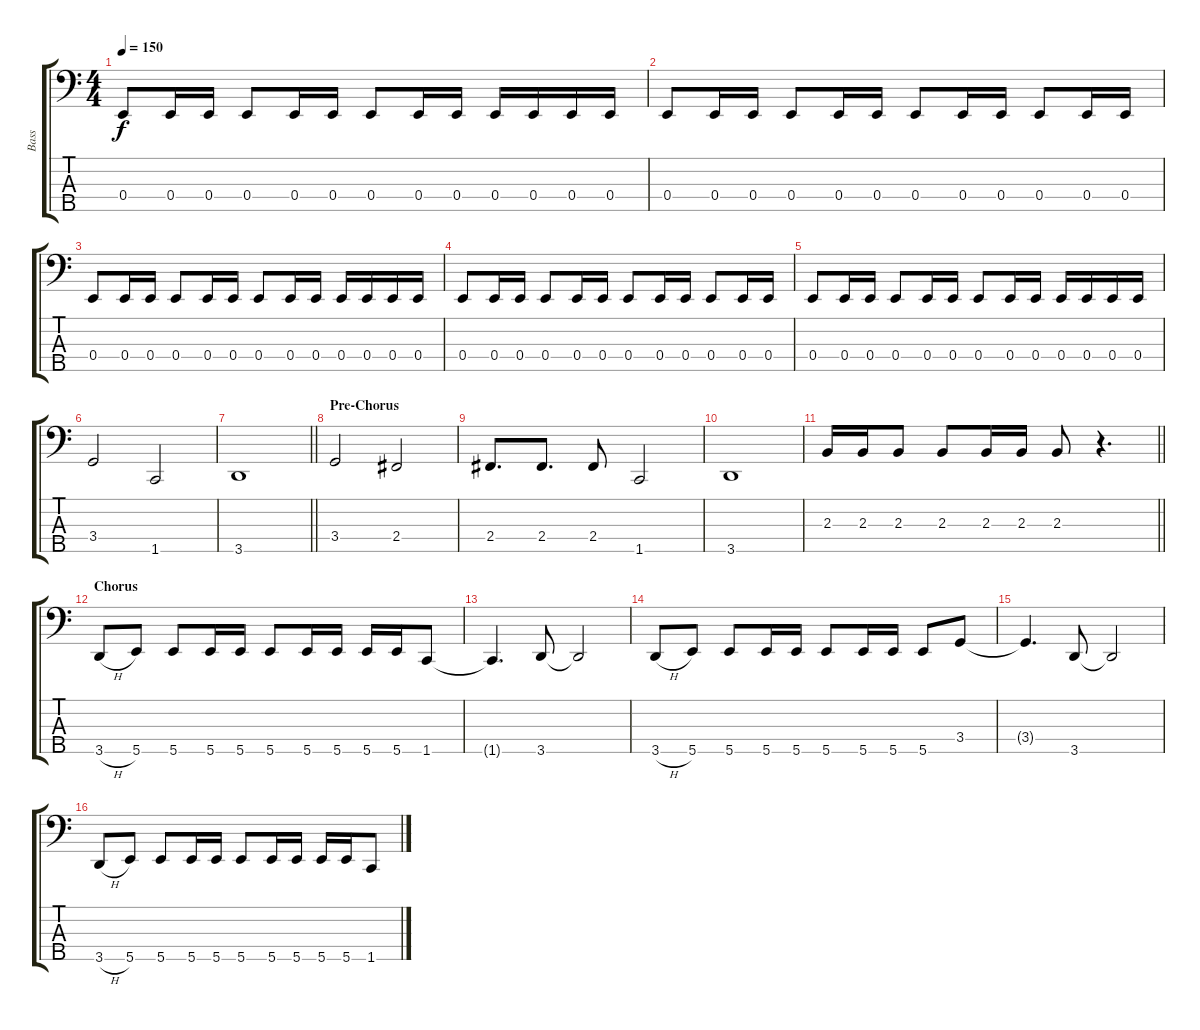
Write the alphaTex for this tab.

\track ("Bass" "Bass") {instrument electricbassfinger}
\staff {score tabs}
\tuning (G2 D2 A1 E1 B0) {hide}
\ts (4 4)
\tempo 150
\clef f4
\ks c
0.4.8{dy f} 0.4.16 0.4.16 0.4.8 0.4.16 0.4.16 0.4.8 0.4.16 0.4.16 0.4.16 0.4.16 0.4.16 0.4.16 |
0.4.8 0.4.16 0.4.16 0.4.8 0.4.16 0.4.16 0.4.8 0.4.16 0.4.16 0.4.8 0.4.16 0.4.16 |
0.4.8 0.4.16 0.4.16 0.4.8 0.4.16 0.4.16 0.4.8 0.4.16 0.4.16 0.4.16 0.4.16 0.4.16 0.4.16 |
0.4.8 0.4.16 0.4.16 0.4.8 0.4.16 0.4.16 0.4.8 0.4.16 0.4.16 0.4.8 0.4.16 0.4.16 |
0.4.8 0.4.16 0.4.16 0.4.8 0.4.16 0.4.16 0.4.8 0.4.16 0.4.16 0.4.16 0.4.16 0.4.16 0.4.16 |
3.4.2 1.5.2 |
\barLineRight lightlight
3.5.1 |
\section ("" "Pre-Chorus")
3.4.2 2.4.2 |
2.4.8{d} 2.4.8{d} 2.4.8 1.5.2 |
3.5.1 |
\barLineRight lightlight
2.3.16 2.3.16 2.3.8 2.3.8 2.3.16 2.3.16 2.3.8 r.4{d} |
\section ("" "Chorus")
3.5{h}.8 5.5.8 5.5.8 5.5.16 5.5.16 5.5.8 5.5.16 5.5.16 5.5.16 5.5.16 1.5.8 |
1.5{t}.4{d} 3.5.8 3.5{t}.2 |
3.5{h}.8 5.5.8 5.5.8 5.5.16 5.5.16 5.5.8 5.5.16 5.5.16 5.5.8 3.4.8 |
3.4{t}.4{d} 3.5.8 3.5{t}.2 |
3.5{h}.8 5.5.8 5.5.8 5.5.16 5.5.16 5.5.8 5.5.16 5.5.16 5.5.16 5.5.16 1.5.8
